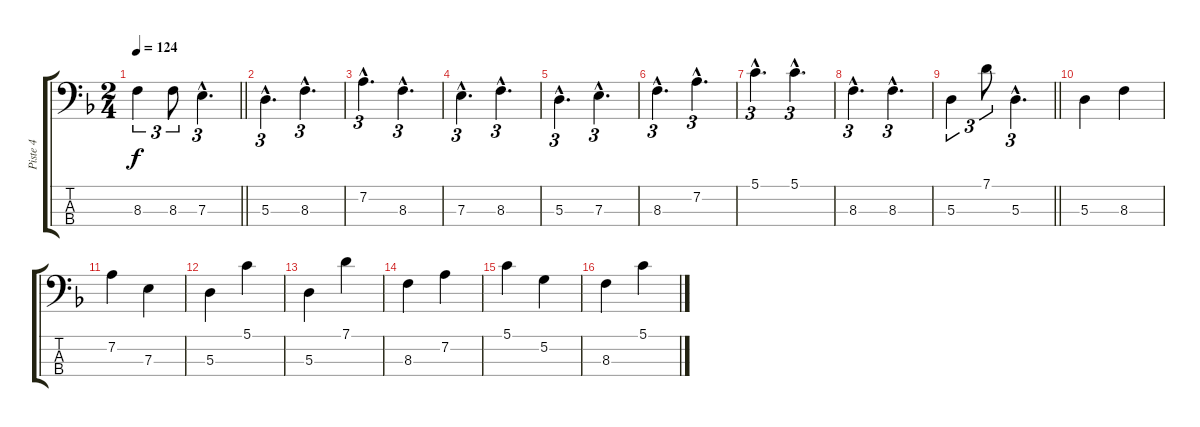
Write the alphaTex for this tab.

\track ("Piste 4" "Piste 4") {instrument electricbassfinger}
\staff {score tabs}
\tuning (G2 D2 A1 E1) {hide}
\ts (2 4)
\tempo 124
\clef f4
\barLineRight lightlight
\ks dminor
8.3.4{tu (3 2) dy f} 8.3.8{tu (3 2)} 7.3{hac}.4{d tu (3 2)} |
5.3{hac}.4{d tu (3 2) volume 14 balance 4 instrument electricbassfinger} 8.3{hac}.4{d tu (3 2)} |
7.2{hac}.4{d tu (3 2)} 8.3{hac}.4{d tu (3 2)} |
7.3{hac}.4{d tu (3 2)} 8.3{hac}.4{d tu (3 2)} |
5.3{hac}.4{d tu (3 2)} 7.3{hac}.4{d tu (3 2)} |
8.3{hac}.4{d tu (3 2)} 7.2{hac}.4{d tu (3 2)} |
5.1{hac}.4{d tu (3 2)} 5.1{hac}.4{d tu (3 2)} |
8.3{hac}.4{d tu (3 2)} 8.3{hac}.4{d tu (3 2)} |
\barLineRight lightlight
5.3.4{tu (3 2)} 7.1.8{tu (3 2)} 5.3{hac}.4{d tu (3 2)} |
5.3.4 8.3.4 |
7.2.4 7.3.4 |
5.3.4 5.1.4 |
5.3.4 7.1.4 |
8.3.4 7.2.4 |
5.1.4 5.2.4 |
8.3.4 5.1.4
